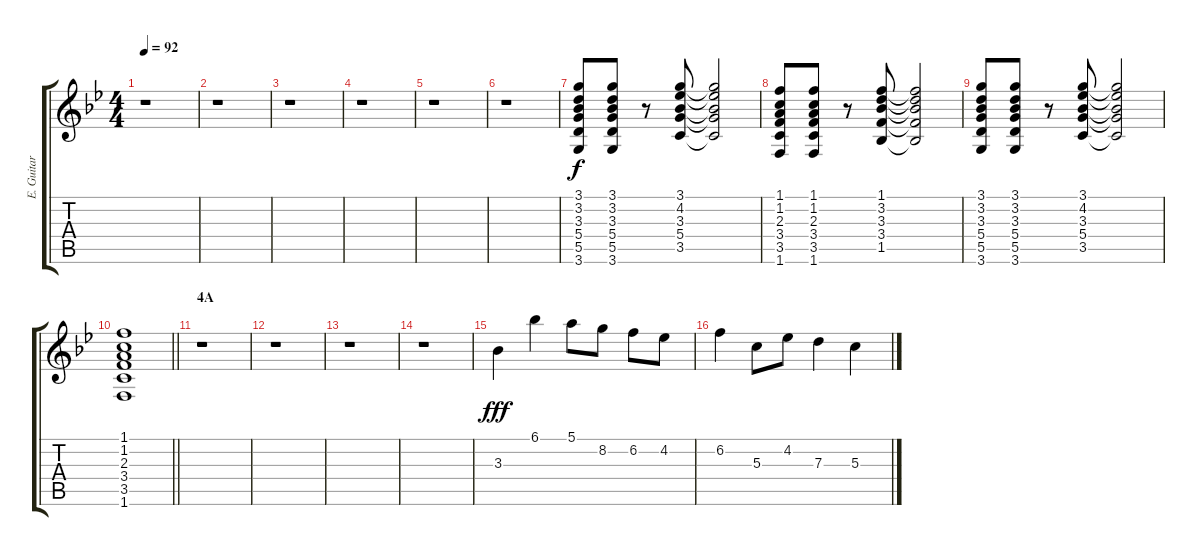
\track ("E. Guitar" "E. Guitar") {instrument overdrivenguitar}
\staff {score tabs}
\tuning (E4 B3 G3 D3 A2 E2) {hide}
\ts (4 4)
\tempo 92
\clef g2
\ks bb
r.1{dy f} |
r.1 |
r.1 |
r.1 |
r.1 |
r.1 |
(3.1 3.2 3.3 5.4 5.5 3.6).8 (3.1 3.2 3.3 5.4 5.5 3.6).8 r.8 (3.1 4.2 3.3 5.4 3.5).8 (3.1{t} 4.2{t} 3.3{t} 5.4{t} 3.5{t}).2 |
(1.1 1.2 2.3 3.4 3.5 1.6).8 (1.1 1.2 2.3 3.4 3.5 1.6).8 r.8 (1.1 3.2 3.3 3.4 1.5).8 (1.1{t} 3.2{t} 3.3{t} 3.4{t} 1.5{t}).2 |
(3.1 3.2 3.3 5.4 5.5 3.6).8 (3.1 3.2 3.3 5.4 5.5 3.6).8 r.8 (3.1 4.2 3.3 5.4 3.5).8 (3.1{t} 4.2{t} 3.3{t} 5.4{t} 3.5{t}).2 |
\barLineRight lightlight
(1.1 1.2 2.3 3.4 3.5 1.6).1 |
\section ("" "4A")
r.1 |
r.1 |
r.1 |
r.1 |
3.3.4{dy fff} 6.1.4 5.1.8 8.2.8 6.2.8 4.2.8 |
6.2.4 5.3.8 4.2.8 7.3.4 5.3.4
